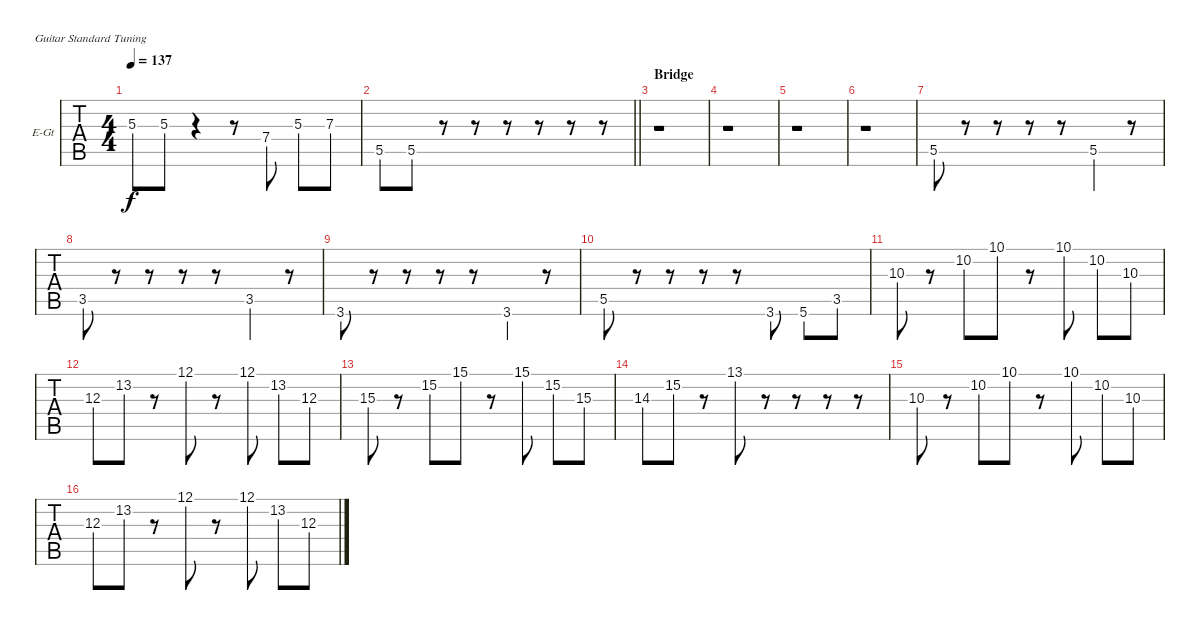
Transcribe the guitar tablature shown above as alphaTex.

\bracketExtendMode groupsimilarinstruments
\firstSystemTrackNameOrientation horizontal
\otherSystemsTrackNameOrientation horizontal
\track ("Albert" "E-Gt") {instrument distortionguitar}
\staff {tabs}
\tuning (E4 B3 G3 D3 A2 E2)
\ts (4 4)
\tempo 137
\clef g2
\ks c
5.3.8{dy f} 5.3.8 r.4 r.8 7.4.8 5.3.8 7.3.8 |
\barLineRight lightlight
5.5.8 5.5.8 r.8 r.8 r.8 r.8 r.8 r.8 |
\section ("" "Bridge")
r.1 |
r.1 |
r.1 |
r.1 |
5.5.8 r.8 r.8 r.8 r.8 5.5.4 r.8 |
3.5.8 r.8 r.8 r.8 r.8 3.5.4 r.8 |
3.6.8 r.8 r.8 r.8 r.8 3.6.4 r.8 |
5.5.8 r.8 r.8 r.8 r.8 3.6.8 5.6.8 3.5.8 |
10.3.8 r.8 10.2.8 10.1.8 r.8 10.1.8 10.2.8 10.3.8 |
12.3.8 13.2.8 r.8 12.1.8 r.8 12.1.8 13.2.8 12.3.8 |
15.3.8 r.8 15.2.8 15.1.8 r.8 15.1.8 15.2.8 15.3.8 |
14.3.8 15.2.8 r.8 13.1.8 r.8 r.8 r.8 r.8 |
10.3.8 r.8 10.2.8 10.1.8 r.8 10.1.8 10.2.8 10.3.8 |
12.3.8 13.2.8 r.8 12.1.8 r.8 12.1.8 13.2.8 12.3.8
